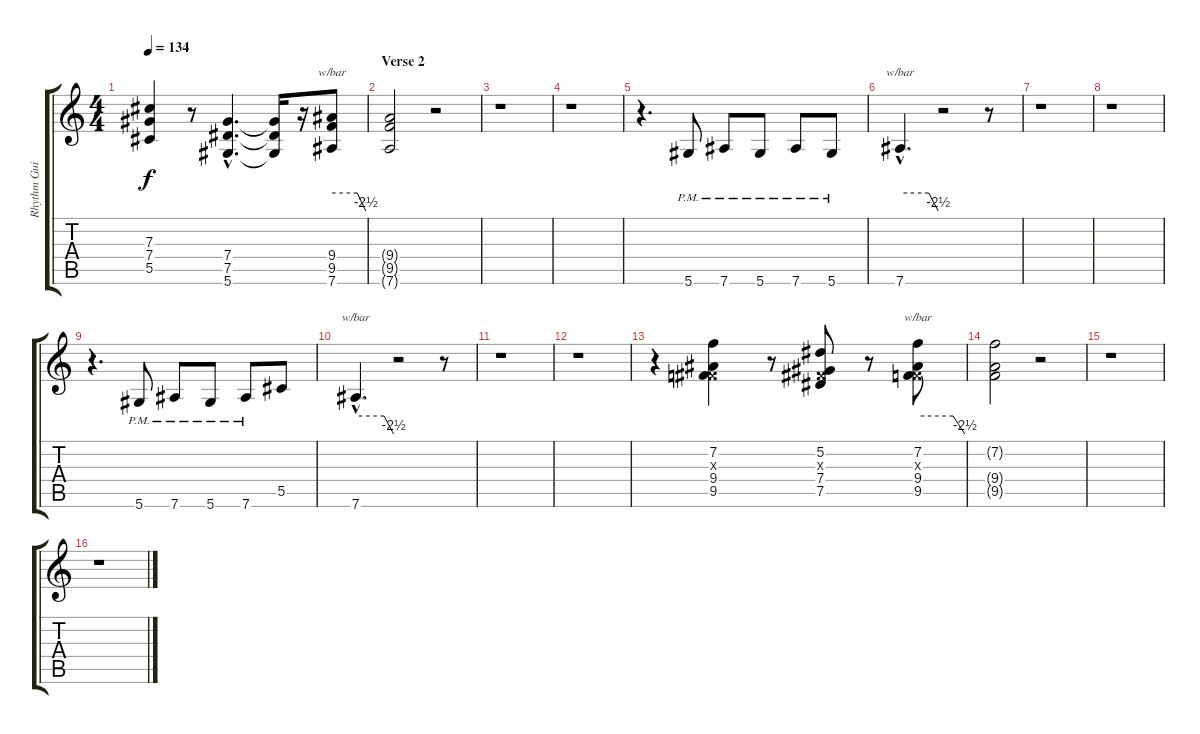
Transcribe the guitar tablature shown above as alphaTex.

\track ("Rhythm Guitar" "Rhythm Gui") {instrument distortionguitar}
\staff {score tabs}
\tuning (Eb4 Bb3 Gb3 Db3 Ab2 Eb2) {hide}
\ts (4 4)
\tempo 134
\clef g2
\ks c
(7.3 7.4 5.5).4{dy f} r.8 (7.4{hac} 7.5{hac} 5.6{hac}).4{d} (7.4{t} 7.5{t} 5.6{t}).16 r.16 (9.4 9.5 7.6).8{tbe (custom default 0 0 45 0 60 -10)} |
\section ("" "Verse 2")
(9.4{t} 9.5{t} 7.6{t}).2 r.2 |
r.1 |
r.1 |
r.4{d} 5.6{pm}.8 7.6{pm}.8 5.6{pm}.8 7.6{pm}.8 5.6{pm}.8 |
7.6{hac}.4{d tbe (custom default 0 0 45 0 60 -10)} r.2 r.8 |
r.1 |
r.1 |
r.4{d} 5.6{pm}.8 7.6{pm}.8 5.6{pm}.8 7.6{pm}.8 5.5.8 |
7.6{hac}.4{d tbe (custom default 0 0 45 0 60 -10)} r.2 r.8 |
r.1 |
r.1 |
r.4 (7.2 0.3{x} 9.4 9.5).4 r.8 (5.2 0.3{x} 7.4 7.5).8 r.8 (7.2 0.3{x} 9.4 9.5).8{tbe (custom default 0 0 45 0 60 -10)} |
(7.2{t} 9.4{t} 9.5{t}).2 r.2 |
r.1 |
r.1
